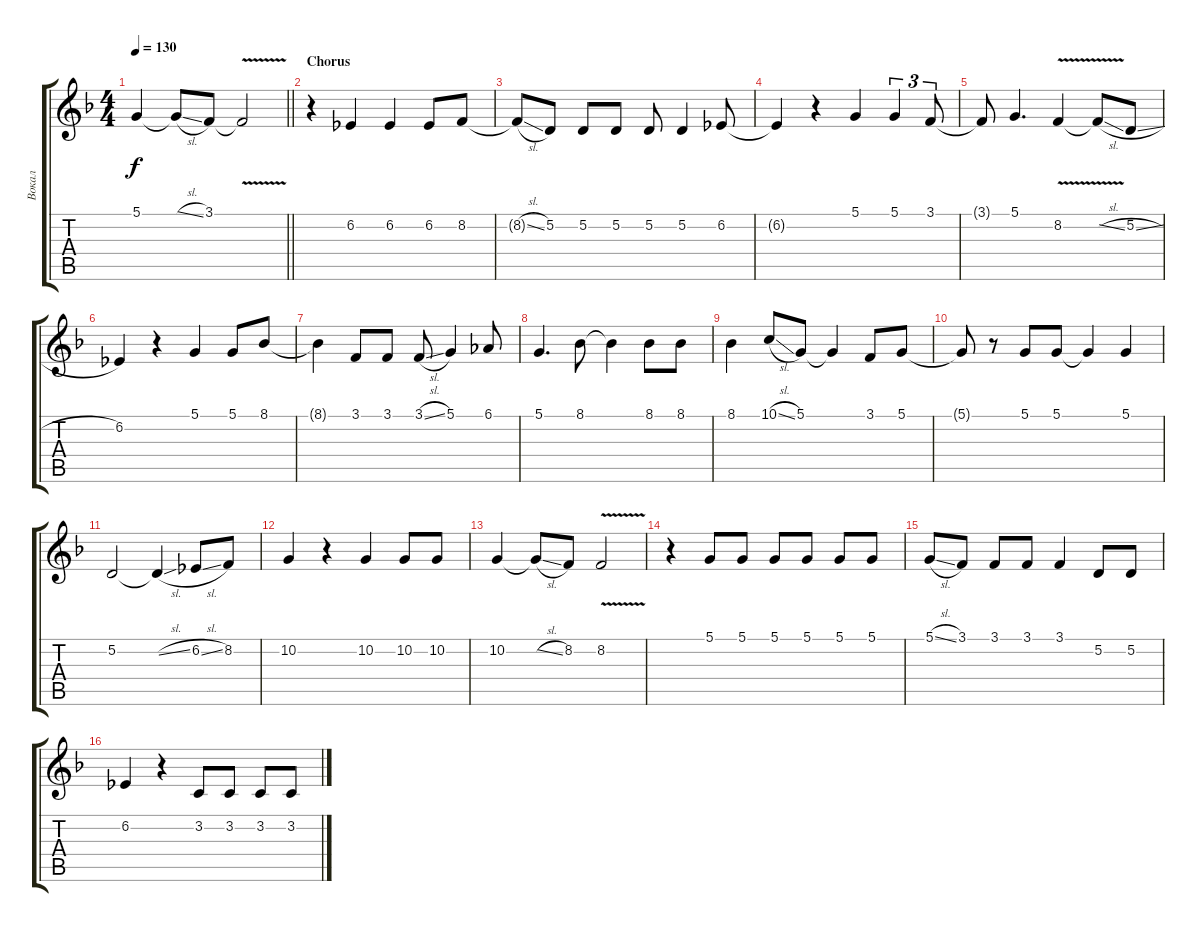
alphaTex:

\track ("Вокал" "Вокал") {instrument trumpet}
\staff {score tabs}
\tuning (D4 A3 F3 C3 G2 D2) {hide}
\ts (4 4)
\tempo 130
\clef g2
\barLineRight lightlight
\ks dminor
5.1.4{dy f} 5.1{sl t}.8 3.1.8 3.1{v t}.2 |
\section ("" "Chorus")
r.4 6.2.4 6.2.4 6.2.8 8.2.8 |
8.2{sl t}.8 5.2.8 5.2.8 5.2.8 5.2.8 5.2.4 6.2.8 |
6.2{t}.4 r.4 5.1.4 5.1.4{tu (3 2)} 3.1.8{tu (3 2)} |
3.1{t}.8 5.1.4{d} 8.2{v}.4 8.2{sl t}.8 5.2{sl}.8 |
6.2.4 r.4 5.1.4 5.1.8 8.1.8 |
8.1{t}.4 3.1.8 3.1.8 3.1{sl}.8 5.1.4 6.1.8 |
5.1.4{d} 8.1.8 8.1{t}.4 8.1.8 8.1.8 |
8.1.4 10.1{sl}.8 5.1.8 5.1{t}.4 3.1.8 5.1.8 |
5.1{t}.8 r.8 5.1.8 5.1.8 5.1{t}.4 5.1.4 |
5.2.2 5.2{sl t}.4 6.2{sl}.8 8.2.8 |
10.2.4 r.4 10.2.4 10.2.8 10.2.8 |
10.2.4 10.2{sl t}.8 8.2.8 8.2{v}.2 |
r.4 5.1.8 5.1.8 5.1.8 5.1.8 5.1.8 5.1.8 |
5.1{sl}.8 3.1.8 3.1.8 3.1.8 3.1.4 5.2.8 5.2.8 |
6.2.4 r.4 3.2.8 3.2.8 3.2.8 3.2.8
